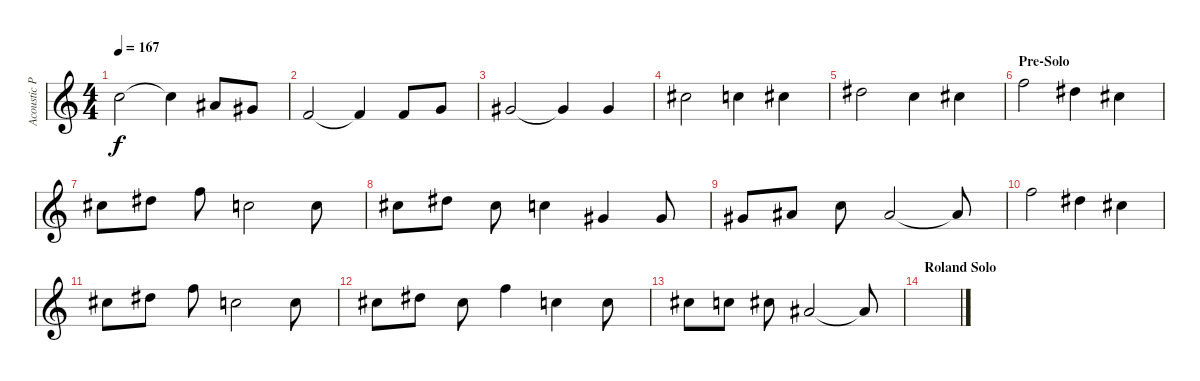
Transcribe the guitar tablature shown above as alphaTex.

\track ("Acoustic Piano (Staff 1)" "Acoustic P") {instrument acousticgrandpiano}
\staff {score}
\tuning (E4 B3 G3 D3 A2 E2 B1) {hide}
\ts (4 4)
\tempo 167
\clef g2
\ks c
8.1.2{dy f} 8.1{t}.4 6.1.8 4.1.8 |
1.1.2 1.1{t}.4 1.1.8 3.1.8 |
4.1.2 4.1{t}.4 4.1.4 |
9.1.2 8.1.4 9.1.4 |
11.1.2 8.1.4 9.1.4 |
\section ("" "Pre-Solo")
13.1.2 11.1.4 9.1.4 |
9.1.8 11.1.8 13.1.8 8.1.2 8.1.8 |
9.1.8 11.1.8 9.1.8 8.1.4 4.1.4 4.1.8 |
4.1.8 6.1.8 8.1.8 6.1.2 6.1{t}.8 |
13.1.2 11.1.4 9.1.4 |
9.1.8 11.1.8 13.1.8 8.1.2 8.1.8 |
9.1.8 11.1.8 9.1.8 13.1.4 8.1.4 8.1.8 |
9.1.8 8.1.8 9.1.8 6.1.2 6.1{t}.8 |
\section ("" "Roland Solo")
